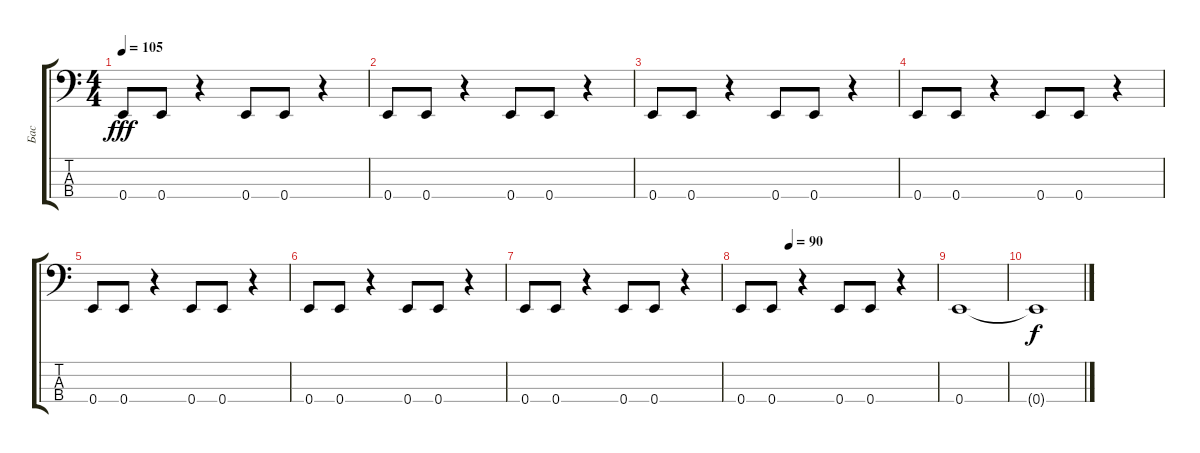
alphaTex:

\track ("Бас" "Бас") {instrument electricbassfinger}
\staff {score tabs}
\tuning (G2 D2 A1 E1) {hide}
\ts (4 4)
\tempo 105
\clef f4
\ks c
0.4.8{dy fff} 0.4.8 r.4 0.4.8 0.4.8 r.4 |
0.4.8 0.4.8 r.4 0.4.8 0.4.8 r.4 |
0.4.8 0.4.8 r.4 0.4.8 0.4.8 r.4 |
0.4.8 0.4.8 r.4 0.4.8 0.4.8 r.4 |
0.4.8 0.4.8 r.4 0.4.8 0.4.8 r.4 |
0.4.8 0.4.8 r.4 0.4.8 0.4.8 r.4 |
0.4.8 0.4.8 r.4 0.4.8 0.4.8 r.4 |
\tempo (90 0.25)
0.4.8 0.4.8 r.4 0.4.8 0.4.8 r.4 |
0.4.1 |
0.4{t}.1{dy f}
